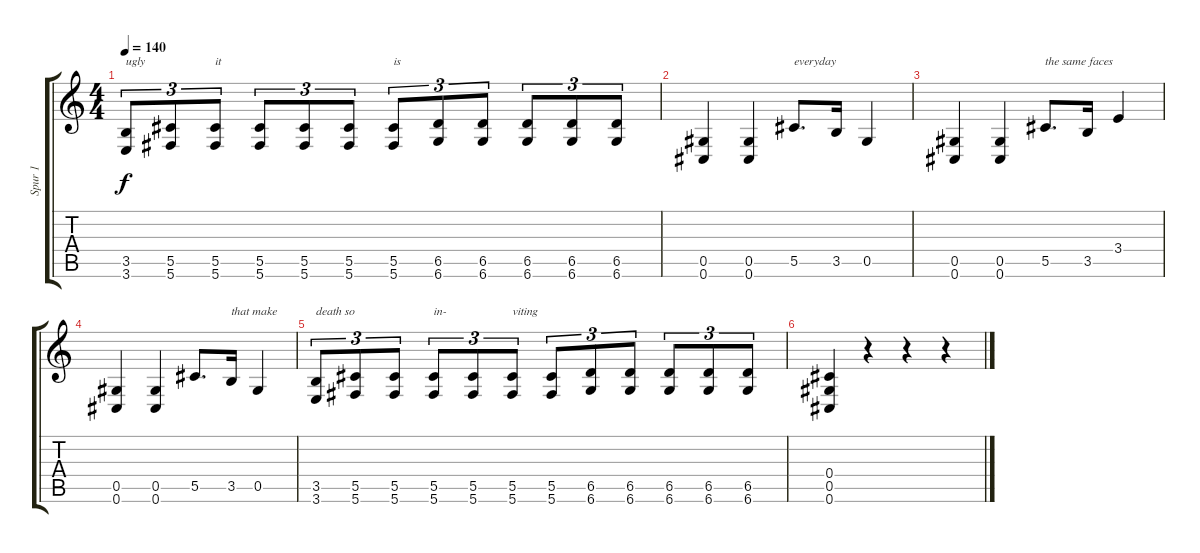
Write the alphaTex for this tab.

\track ("Spur 1" "Spur 1") {instrument overdrivenguitar}
\staff {score tabs}
\tuning (Eb4 Bb3 Gb3 Db3 Ab2 Db2) {hide}
\ts (4 4)
\tempo 140
\clef g2
\ks c
(3.5 3.6).8{tu (3 2) txt "ugly" dy f} (5.5 5.6).8{tu (3 2)} (5.5 5.6).8{tu (3 2) txt "it"} (5.5 5.6).8{tu (3 2)} (5.5 5.6).8{tu (3 2)} (5.5 5.6).8{tu (3 2)} (5.5 5.6).8{tu (3 2) txt "is"} (6.5 6.6).8{tu (3 2)} (6.5 6.6).8{tu (3 2)} (6.5 6.6).8{tu (3 2)} (6.5 6.6).8{tu (3 2)} (6.5 6.6).8{tu (3 2)} |
(0.5 0.6).4 (0.5 0.6).4 5.5.8{d txt "everyday"} 3.5.16 0.5.4 |
(0.5 0.6).4 (0.5 0.6).4 5.5.8{d txt "the same faces"} 3.5.16 3.4.4 |
(0.5 0.6).4 (0.5 0.6).4 5.5.8{d} 3.5.16{txt "that make"} 0.5.4 |
(3.5 3.6).8{tu (3 2) txt "death so"} (5.5 5.6).8{tu (3 2)} (5.5 5.6).8{tu (3 2)} (5.5 5.6).8{tu (3 2) txt "in-"} (5.5 5.6).8{tu (3 2)} (5.5 5.6).8{tu (3 2) txt "viting"} (5.5 5.6).8{tu (3 2)} (6.5 6.6).8{tu (3 2)} (6.5 6.6).8{tu (3 2)} (6.5 6.6).8{tu (3 2)} (6.5 6.6).8{tu (3 2)} (6.5 6.6).8{tu (3 2)} |
(0.4 0.5 0.6).4 r.4 r.4 r.4
